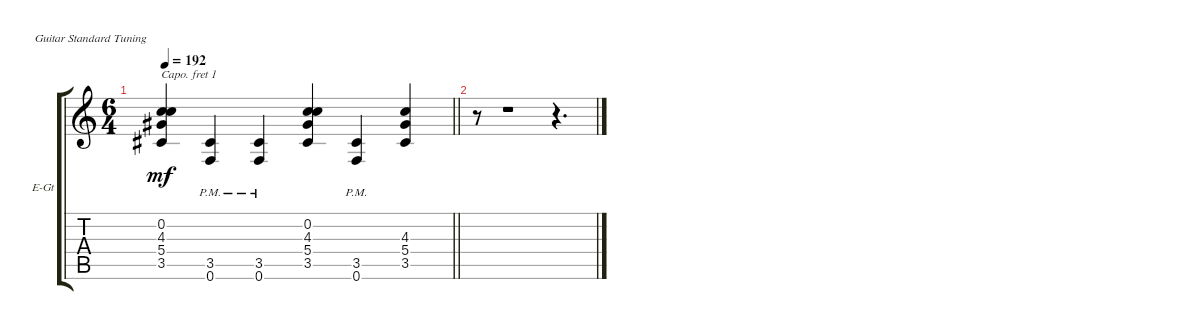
\bracketExtendMode groupsimilarinstruments
\firstSystemTrackNameOrientation horizontal
\otherSystemsTrackNameOrientation horizontal
\track ("Guitar 2" "E-Gt") {instrument distortionguitar}
\staff {score tabs}
\capo 1
\tuning (E4 B3 G3 D3 A2 E2)
\ts (6 4)
\tempo 192
\clef g2
\barLineRight lightlight
\ks c
(3.5 0.2 5.4 4.3).4{dy mf} (0.6{pm} 3.5{pm}).4 (0.6{pm} 3.5{pm}).4 (5.4 3.5 4.3 0.2).4 (0.6{pm} 3.5{pm}).4 (3.5 5.4 4.3).4 |
r.8 r.1 r.4{d}
